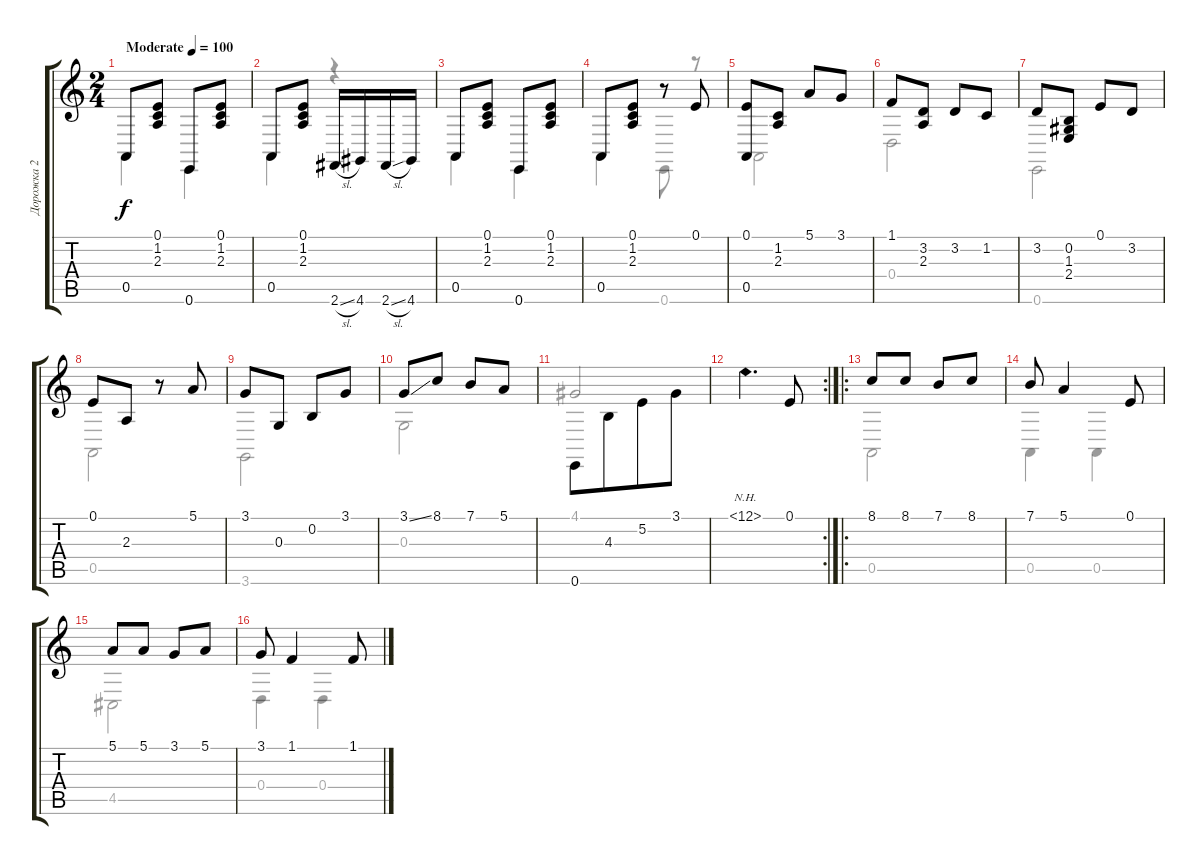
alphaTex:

\track ("Дорожка 2" "Дорожка 2") {instrument tremolostrings}
\staff {score tabs}
\tuning (E4 B3 G3 D3 A2 E2) {hide}
\voice
\ts (2 4)
\tempo (100 "Moderate")
\clef g2
\ks c
0.5.8{dy f instrument tremolostrings} (0.1 1.2 2.3).8 0.6.8 (0.1 1.2 2.3).8 |
0.5.8 (0.1 1.2 2.3).8 2.6{sl}.16 4.6.16 2.6{sl}.16 4.6.16 |
0.5.8 (0.1 1.2 2.3).8 0.6.8 (0.1 1.2 2.3).8 |
0.5.8 (0.1 1.2 2.3).8 r.8 0.1.8 |
(0.1 0.5).8 (1.2 2.3).8 5.1.8 3.1.8 |
1.1.8 (3.2 2.3).8 3.2.8 1.2.8 |
3.2.8 (0.2 1.3 2.4).8 0.1.8 3.2.8 |
0.1.8 2.3.8 r.8 5.1.8 |
3.1.8 0.3.8 0.2.8 3.1.8 |
3.1{ss}.8 8.1.8 7.1.8 5.1.8 |
0.6.8{beam Down} 4.3.8{beam Down beam merge} 5.2.8{beam Down} 3.1.8{beam Down} |
\rc 2
12.1{nh}.4{d} 0.1.8 |
\ro
8.1.8 8.1.8 7.1.8 8.1.8 |
7.1.8 5.1.4 0.1.8 |
5.1.8 5.1.8 3.1.8 5.1.8 |
3.1.8 1.1.4 1.1.8
\voice
\clef g2
\ottava regular
\simile none
\ks c
0.5.4{dy f} 0.6.4 |
0.5.4 r.4 |
0.5.4 0.6.4 |
0.5.4 0.6.8 r.8 |
0.5.2 |
0.4.2 |
0.6.2 |
0.5.2 |
3.6.2 |
0.3.2 |
4.1.2{beam Up} |
|
0.5.2 |
0.5.4 0.5.4 |
4.5.2 |
0.4.4 0.4.4
